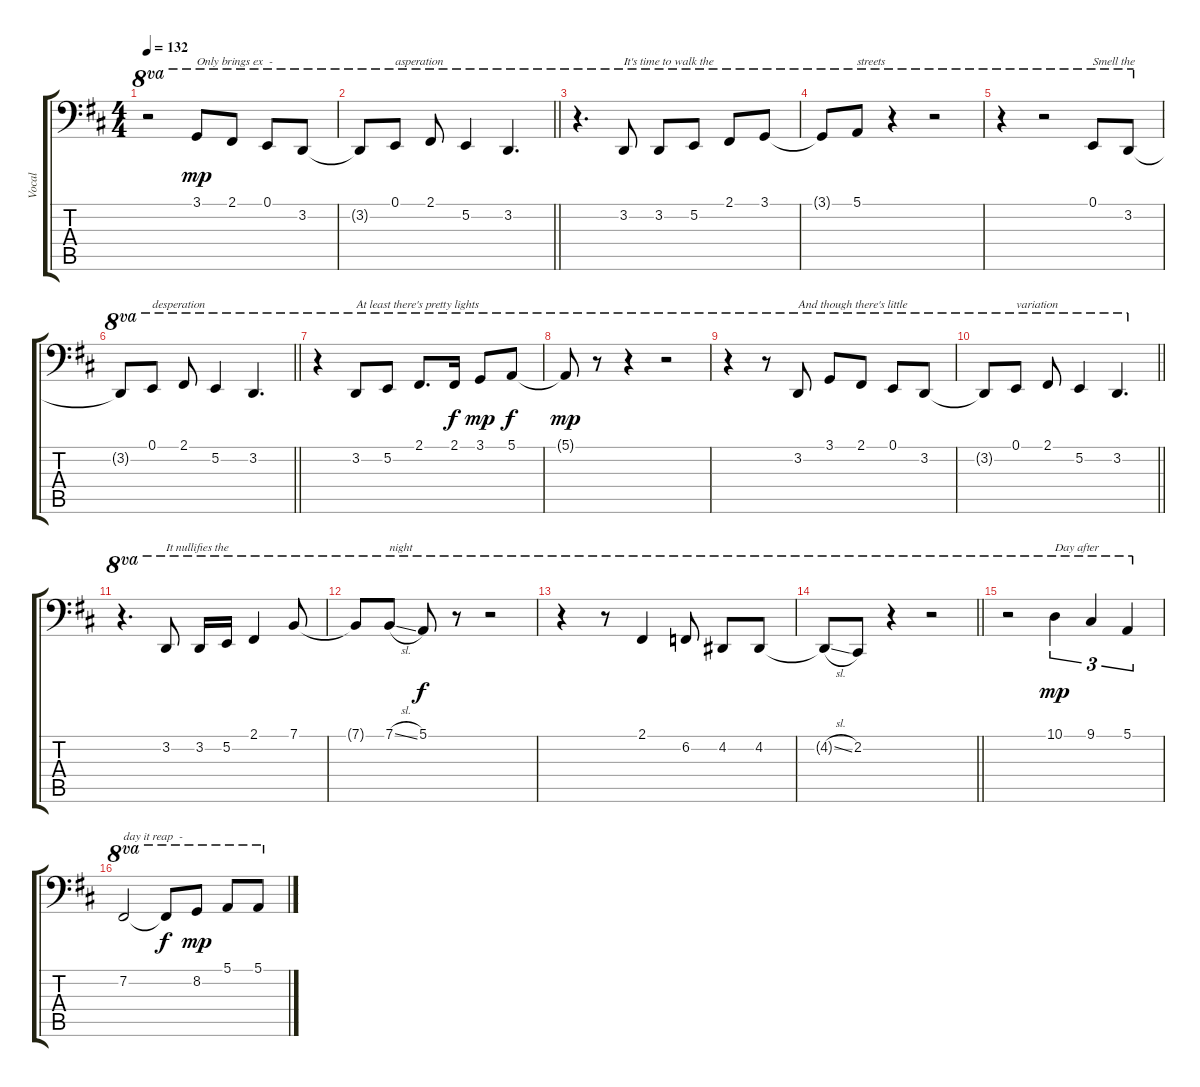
\track ("Vocal" "Vocal") {instrument oboe}
\staff {score tabs}
\tuning (E3 B2 G2 D2 A1 E1) {hide}
\ts (4 4)
\tempo 132
\clef f4
\ks d
r.2{ot 8va dy mp} 3.1.8{ot 8va txt "Only brings ex  -"} 2.1.8{ot 8va} 0.1.8{ot 8va} 3.2.8{ot 8va} |
\barLineRight lightlight
3.2{t}.8{ot 8va} 0.1.8{ot 8va txt "asperation"} 2.1.8{ot 8va} 5.2.4{ot 8va} 3.2.4{d ot 8va} |
r.4{d ot 8va} 3.2.8{ot 8va txt "It's time to walk the "} 3.2.8{ot 8va} 5.2.8{ot 8va} 2.1.8{ot 8va} 3.1.8{ot 8va} |
3.1{t}.8{ot 8va} 5.1.8{ot 8va txt "streets"} r.4{ot 8va} r.2{ot 8va} |
r.4{ot 8va} r.2{ot 8va} 0.1.8{ot 8va txt "Smell the"} 3.2.8{ot 8va} |
\barLineRight lightlight
3.2{t}.8{ot 8va} 0.1.8{ot 8va txt "desperation"} 2.1.8{ot 8va} 5.2.4{ot 8va} 3.2.4{d ot 8va} |
r.4{ot 8va} 3.2.8{ot 8va txt "At least there's pretty lights"} 5.2.8{ot 8va} 2.1.8{d ot 8va} 2.1.16{ot 8va dy f} 3.1.8{ot 8va dy mp} 5.1.8{ot 8va dy f} |
5.1{t}.8{ot 8va dy mp} r.8{ot 8va} r.4{ot 8va} r.2{ot 8va} |
r.4{ot 8va} r.8{ot 8va} 3.2.8{ot 8va txt "And though there's little"} 3.1.8{ot 8va} 2.1.8{ot 8va} 0.1.8{ot 8va} 3.2.8{ot 8va} |
\barLineRight lightlight
3.2{t}.8{ot 8va} 0.1.8{ot 8va txt "variation"} 2.1.8{ot 8va} 5.2.4{ot 8va} 3.2.4{d ot 8va} |
r.4{d ot 8va} 3.2.8{ot 8va txt "It nullifies the"} 3.2.16{ot 8va} 5.2.16{ot 8va} 2.1.4{ot 8va} 7.1.8{ot 8va} |
7.1{t}.8{ot 8va} 7.1{sl}.8{ot 8va txt "night"} 5.1.8{ot 8va dy f} r.8{ot 8va} r.2{ot 8va} |
r.4{ot 8va} r.8{ot 8va} 2.1.4{ot 8va} 6.2.8{ot 8va} 4.2.8{ot 8va} 4.2.8{ot 8va} |
\barLineRight lightlight
4.2{sl t}.8{ot 8va} 2.2.8{ot 8va} r.4{ot 8va} r.2{ot 8va} |
r.2{ot 8va} 10.1.4{tu (3 2) ot 8va txt "Day after" dy mp} 9.1.4{tu (3 2) ot 8va} 5.1.4{tu (3 2) ot 8va} |
7.2.2{ot 8va txt "day it reap  - "} 7.2{t}.8{ot 8va dy f} 8.2.8{ot 8va dy mp} 5.1.8{ot 8va} 5.1.8{ot 8va}
